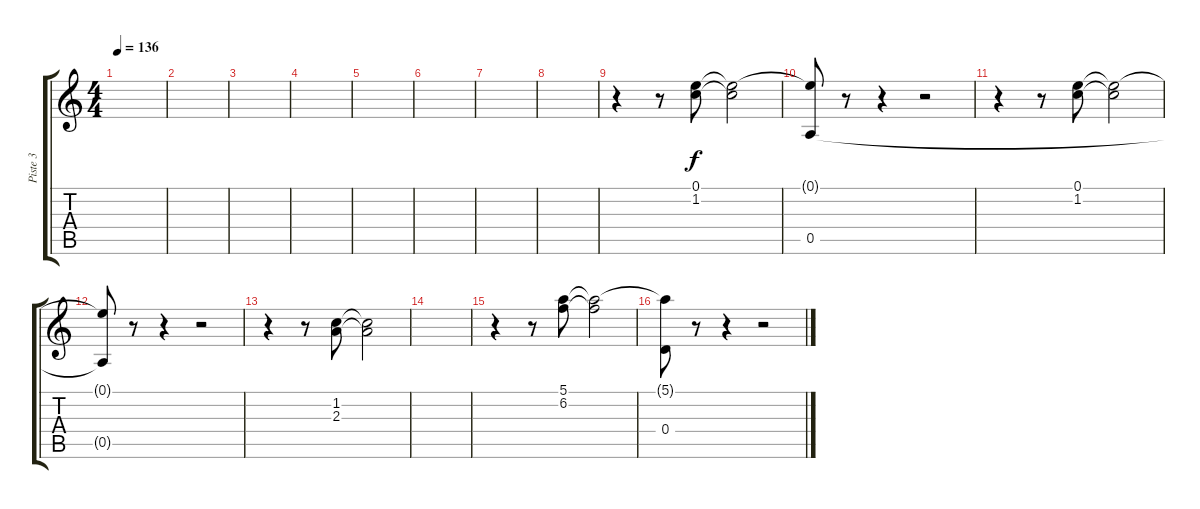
\track ("Piste 3" "Piste 3") {instrument acousticguitarnylon}
\staff {score tabs}
\tuning (E4 B3 G3 D3 A2 E2) {hide}
\ts (4 4)
\tempo 136
\clef g2
\ks c
|
|
|
|
|
|
|
|
r.4 r.8 (0.1 1.2).8 (0.1{t} 1.2{t}).2 |
(0.1{t} 0.5).8 r.8 r.4 r.2 |
r.4 r.8 (0.1 1.2).8 (0.1{t} 1.2{t}).2 |
(0.1{t} 0.5{t}).8 r.8 r.4 r.2 |
r.4 r.8 (1.2 2.3).8 (1.2{t} 2.3{t}).2 |
|
r.4 r.8 (5.1 6.2).8 (5.1{t} 6.2{t}).2 |
(5.1{t} 0.4).8 r.8 r.4 r.2
